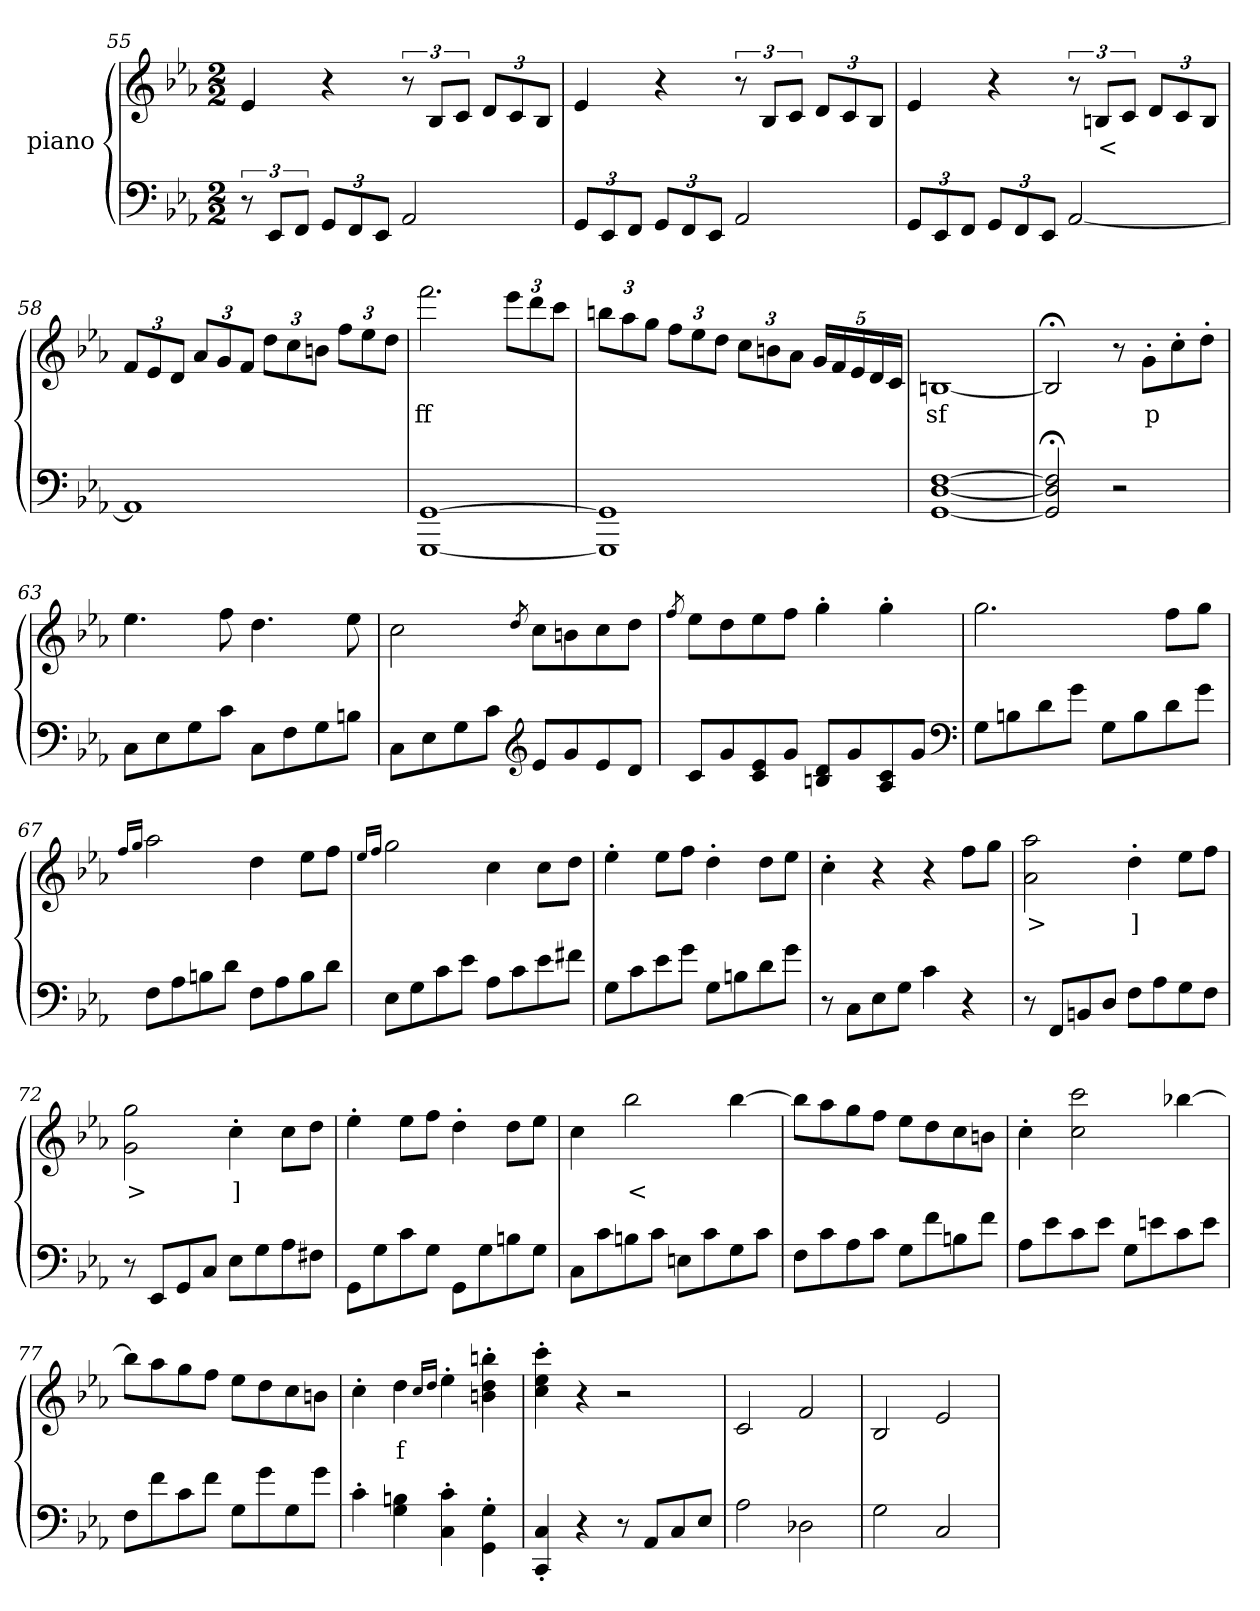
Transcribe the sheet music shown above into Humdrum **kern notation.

**kern	**kern	**text
*part2	*part1	*part1
*staff2	*staff1	*staff1
*	*I"piano	*
*clefF4	*clefG2	*
*k[b-e-a-]	*k[b-e-a-]	*
*c:	*c:	*
*M2/2	*M2/2	*
=55	=55	=55
12r	4e-	.
12EE-L	.	.
12FFJ	.	.
12GGL	4r	.
12FF	.	.
12EE-J	.	.
2AA-	12r	.
.	12B-L	.
.	12cJ	.
.	12dL	.
.	12c	.
.	12B-J	.
=56	=56	=56
12GGL	4e-	.
12EE-	.	.
12FFJ	.	.
12GGL	4r	.
12FF	.	.
12EE-J	.	.
2AA-	12r	.
.	12B-L	.
.	12cJ	.
.	12dL	.
.	12c	.
.	12B-J	.
=57	=57	=57
12GGL	4e-	.
12EE-	.	.
12FFJ	.	.
12GGL	4r	.
12FF	.	.
12EE-J	.	.
[2AA-	12r	.
.	12BnL	<
.	12cJ	.
.	12dL	.
.	12c	.
.	12BJ	.
=58	=58	=58
1AA-]	12fL	.
.	12e-	.
.	12dJ	.
.	12a-L	.
.	12g	.
.	12fJ	.
.	12ddL	.
.	12cc	.
.	12bnJ	.
.	12ffL	.
.	12ee-	.
.	12ddJ	.
=59	=59	=59
[1GGG [1GG	2.fff	ff
.	12eee-L	.
.	12ddd	.
.	12cccJ	.
=60	=60	=60
1GGG] 1GG]	12bbnL	.
.	12aa-	.
.	12ggJ	.
.	12ffL	.
.	12ee-	.
.	12ddJ	.
.	12ccL	.
.	12bn	.
.	12a-J	.
.	20gLL	.
.	20f	.
.	20e-	.
.	20d	.
.	20cJJ	.
=61	=61	=61
[1GG [1D [1F	[1Bn	sf
=62	=62	=62
2GG];< 2D];< 2F];<	2Bn;<]	.
2r	8r	.
.	8g'>L	p
.	8cc'>	.
.	8dd'>J	.
=63	=63	=63
8CL	4.ee-	.
8E-	.	.
8G	.	.
8cJ	8ff	.
8CL	4.dd	.
8F	.	.
8G	.	.
8BnJ	8ee-	.
=64	=64	=64
8CL	2cc	.
8E-	.	.
8G	.	.
8cJ	.	.
*clefG2	*	*
.	8qdd	.
8e-L	8ccL	.
8g	8bn	.
8e-	8cc	.
8dJ	8ddJ	.
=65	=65	=65
.	8qff	.
8cL	8ee-L	.
8g	8dd	.
8c 8e-	8ee-	.
8gJ	8ffJ	.
8Bn 8dL	4gg'>	.
8g	.	.
8A- 8c	4gg'>	.
8gJ	.	.
*clefF4	*	*
=66	=66	=66
8GL	2.gg	.
8Bn	.	.
8d	.	.
8gJ	.	.
8GL	.	.
8B	.	.
8d	8ffL	.
8gJ	8ggJ	.
=67	=67	=67
.	16qffLL	.
.	16qggJJ	.
8FL	2aa-	.
8A-	.	.
8Bn	.	.
8dJ	.	.
8FL	4dd	.
8A-	.	.
8B	8ee-L	.
8dJ	8ffJ	.
=68	=68	=68
.	16qee-LL	.
.	16qffJJ	.
8E-L	2gg	.
8G	.	.
8c	.	.
8e-J	.	.
8A-L	4cc	.
8c	.	.
8e-	8ccL	.
8f#XJ	8ddJ	.
=69	=69	=69
8GL	4ee-'>	.
8c	.	.
8e-	8ee-L	.
8gJ	8ffJ	.
8GL	4dd'>	.
8Bn	.	.
8d	8ddL	.
8gJ	8ee-J	.
=70	=70	=70
8r	4cc'>	.
8CL	.	.
8E-	4r	.
8GJ	.	.
4c	4r	.
4r	8ffL	.
.	8ggJ	.
=71	=71	=71
8r	2a- 2aa-	>
8FFL	.	.
8BBn	.	.
8DJ	.	.
8FL	4dd'>	]
8A-	.	.
8G	8ee-L	.
8FJ	8ffJ	.
=72	=72	=72
8r	2g 2gg	>
8EE-L	.	.
8GG	.	.
8CJ	.	.
8E-L	4cc'>	]
8G	.	.
8A-	8ccL	.
8F#XJ	8ddJ	.
=73	=73	=73
8GGL	4ee-'>	.
8G	.	.
8c	8ee-L	.
8GJ	8ffJ	.
8GGL	4dd'>	.
8G	.	.
8Bn	8ddL	.
8GJ	8ee-J	.
=74	=74	=74
8CL	4cc	.
8c	.	.
8Bn	2bb-	<
8cJ	.	.
8EnL	.	.
8c	.	.
8G	[4bb-	.
8cJ	.	.
=75	=75	=75
8FL	8bb-L]	.
8c	8aa-	.
8A-	8gg	.
8cJ	8ffJ	.
8GL	8ee-L	.
8f	8dd	.
8Bn	8cc	.
8fJ	8bnJ	.
=76	=76	=76
8A-L	4cc'>	.
8e-	.	.
8c	2cc 2ccc	.
8e-J	.	.
8GL	.	.
8en	.	.
8c	[4bb-X	.
8eJ	.	.
=77	=77	=77
8FL	8bb-L]	.
8f	8aa-	.
8c	8gg	.
8fJ	8ffJ	.
8GL	8ee-L	.
8g	8dd	.
8G	8cc	.
8gJ	8bnJ	.
=78	=78	=78
4c'>	4cc'>	.
4G 4Bn	4dd	f
.	16qccLL	.
.	16qddJJ	.
4C'> 4c'>	4ee-'>	.
4GG\'> 4G\'>	4bn'> 4dd'> 4bbn'>	.
=79	=79	=79
4CC'> 4C'>	4cc'> 4ee-'> 4ccc'>	.
4r	4r	.
8r	2r	p
8AA-L	.	.
8C	.	.
8E-J	.	.
=80	=80	=80
2A-	2c	.
2D-X	2f	.
=81	=81	=81
2G	2B-	.
2C	2e-	.
=	=	=
*-	*-	*-
